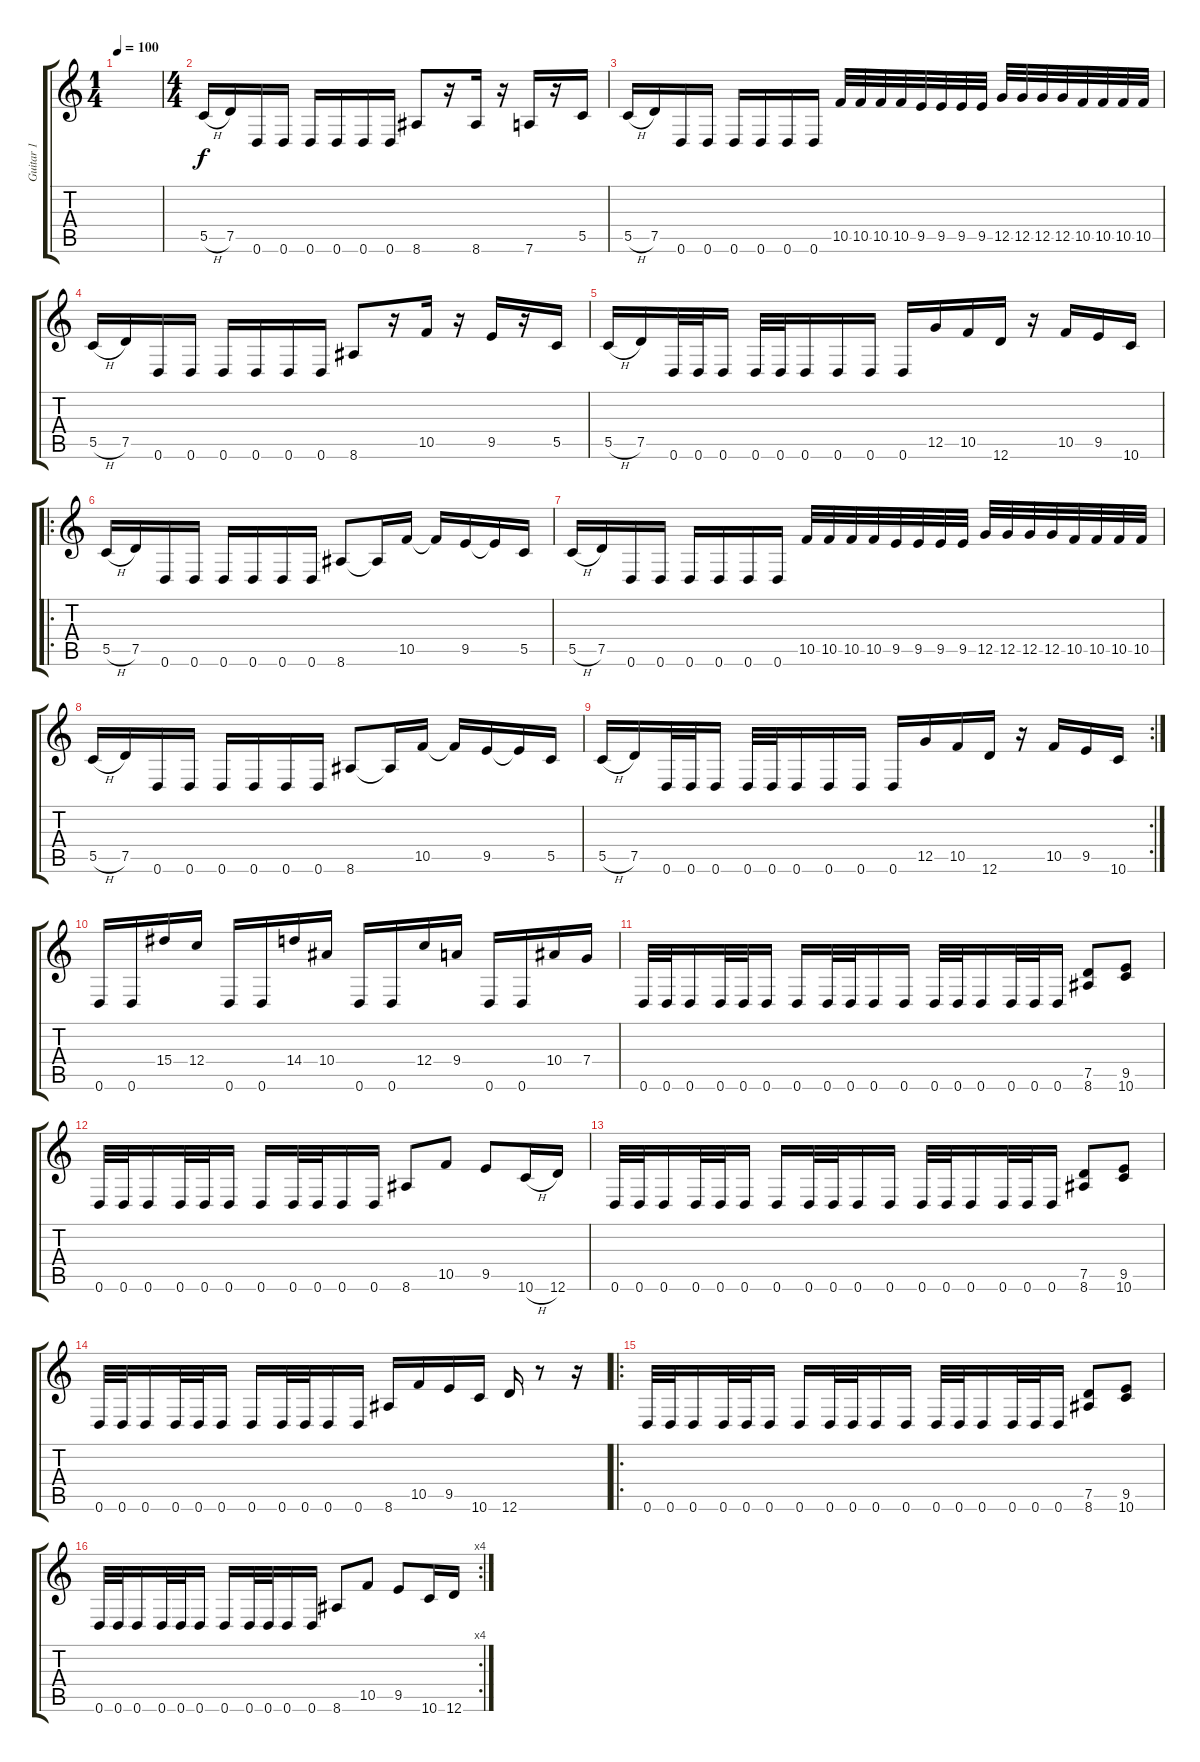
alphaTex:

\track ("Guitar 1" "Guitar 1") {instrument distortionguitar}
\staff {score tabs}
\tuning (D4 A3 F3 C3 G2 D2) {hide}
\ts (1 4)
\tempo 100
\clef g2
\ks c
|
\ts (4 4)
5.5{h}.16{balance 2} 7.5.16 0.6.16 0.6.16 0.6.16 0.6.16 0.6.16 0.6.16 8.6.8 r.16 8.6.16 r.16 7.6.16 r.16 5.5.16 |
5.5{h}.16{balance 2} 7.5.16 0.6.16 0.6.16 0.6.16 0.6.16 0.6.16 0.6.16 10.5.32 10.5.32 10.5.32 10.5.32 9.5.32 9.5.32 9.5.32 9.5.32 12.5.32 12.5.32 12.5.32 12.5.32 10.5.32 10.5.32 10.5.32 10.5.32 |
5.5{h}.16{balance 2} 7.5.16 0.6.16 0.6.16 0.6.16 0.6.16 0.6.16 0.6.16 8.6.8 r.16 10.5.16 r.16 9.5.16 r.16 5.5.16 |
5.5{h}.16{balance 2} 7.5.16 0.6.32 0.6.32 0.6.16 0.6.32 0.6.32 0.6.16 0.6.16 0.6.16 0.6.16 12.5.16 10.5.16 12.6.16 r.16 10.5.16 9.5.16 10.6.16 |
\ro
5.5{h}.16{balance 2} 7.5.16 0.6.16 0.6.16 0.6.16 0.6.16 0.6.16 0.6.16 8.6.8 8.6{t}.16 10.5.16 10.5{t}.16 9.5.16 9.5{t}.16 5.5.16 |
5.5{h}.16{balance 2} 7.5.16 0.6.16 0.6.16 0.6.16 0.6.16 0.6.16 0.6.16 10.5.32 10.5.32 10.5.32 10.5.32 9.5.32 9.5.32 9.5.32 9.5.32 12.5.32 12.5.32 12.5.32 12.5.32 10.5.32 10.5.32 10.5.32 10.5.32 |
5.5{h}.16{balance 2} 7.5.16 0.6.16 0.6.16 0.6.16 0.6.16 0.6.16 0.6.16 8.6.8 8.6{t}.16 10.5.16 10.5{t}.16 9.5.16 9.5{t}.16 5.5.16 |
\rc 2
5.5{h}.16{balance 2} 7.5.16 0.6.32 0.6.32 0.6.16 0.6.32 0.6.32 0.6.16 0.6.16 0.6.16 0.6.16 12.5.16 10.5.16 12.6.16 r.16 10.5.16 9.5.16 10.6.16 |
0.6.16{balance 2} 0.6.16 15.4.16 12.4.16 0.6.16 0.6.16 14.4.16 10.4.16 0.6.16 0.6.16 12.4.16 9.4.16 0.6.16 0.6.16 10.4.16 7.4.16 |
0.6.32{balance 2} 0.6.32 0.6.16 0.6.32 0.6.32 0.6.16 0.6.16 0.6.32 0.6.32 0.6.16 0.6.16 0.6.32 0.6.32 0.6.16 0.6.32 0.6.32 0.6.16 (7.5 8.6).8 (9.5 10.6).8 |
0.6.32{balance 2} 0.6.32 0.6.16 0.6.32 0.6.32 0.6.16 0.6.16 0.6.32 0.6.32 0.6.16 0.6.16 8.6.8 10.5.8 9.5.8 10.6{h}.16 12.6.16 |
0.6.32{balance 2} 0.6.32 0.6.16 0.6.32 0.6.32 0.6.16 0.6.16 0.6.32 0.6.32 0.6.16 0.6.16 0.6.32 0.6.32 0.6.16 0.6.32 0.6.32 0.6.16 (7.5 8.6).8 (9.5 10.6).8 |
0.6.32{balance 2} 0.6.32 0.6.16 0.6.32 0.6.32 0.6.16 0.6.16 0.6.32 0.6.32 0.6.16 0.6.16 8.6.16 10.5.16 9.5.16 10.6.16 12.6.16 r.8 r.16 |
\ro
0.6.32{balance 2} 0.6.32 0.6.16 0.6.32 0.6.32 0.6.16 0.6.16 0.6.32 0.6.32 0.6.16 0.6.16 0.6.32 0.6.32 0.6.16 0.6.32 0.6.32 0.6.16 (7.5 8.6).8 (9.5 10.6).8 |
\rc 4
0.6.32{balance 2} 0.6.32 0.6.16 0.6.32 0.6.32 0.6.16 0.6.16 0.6.32 0.6.32 0.6.16 0.6.16 8.6.8 10.5.8 9.5.8 10.6.16 12.6.16
